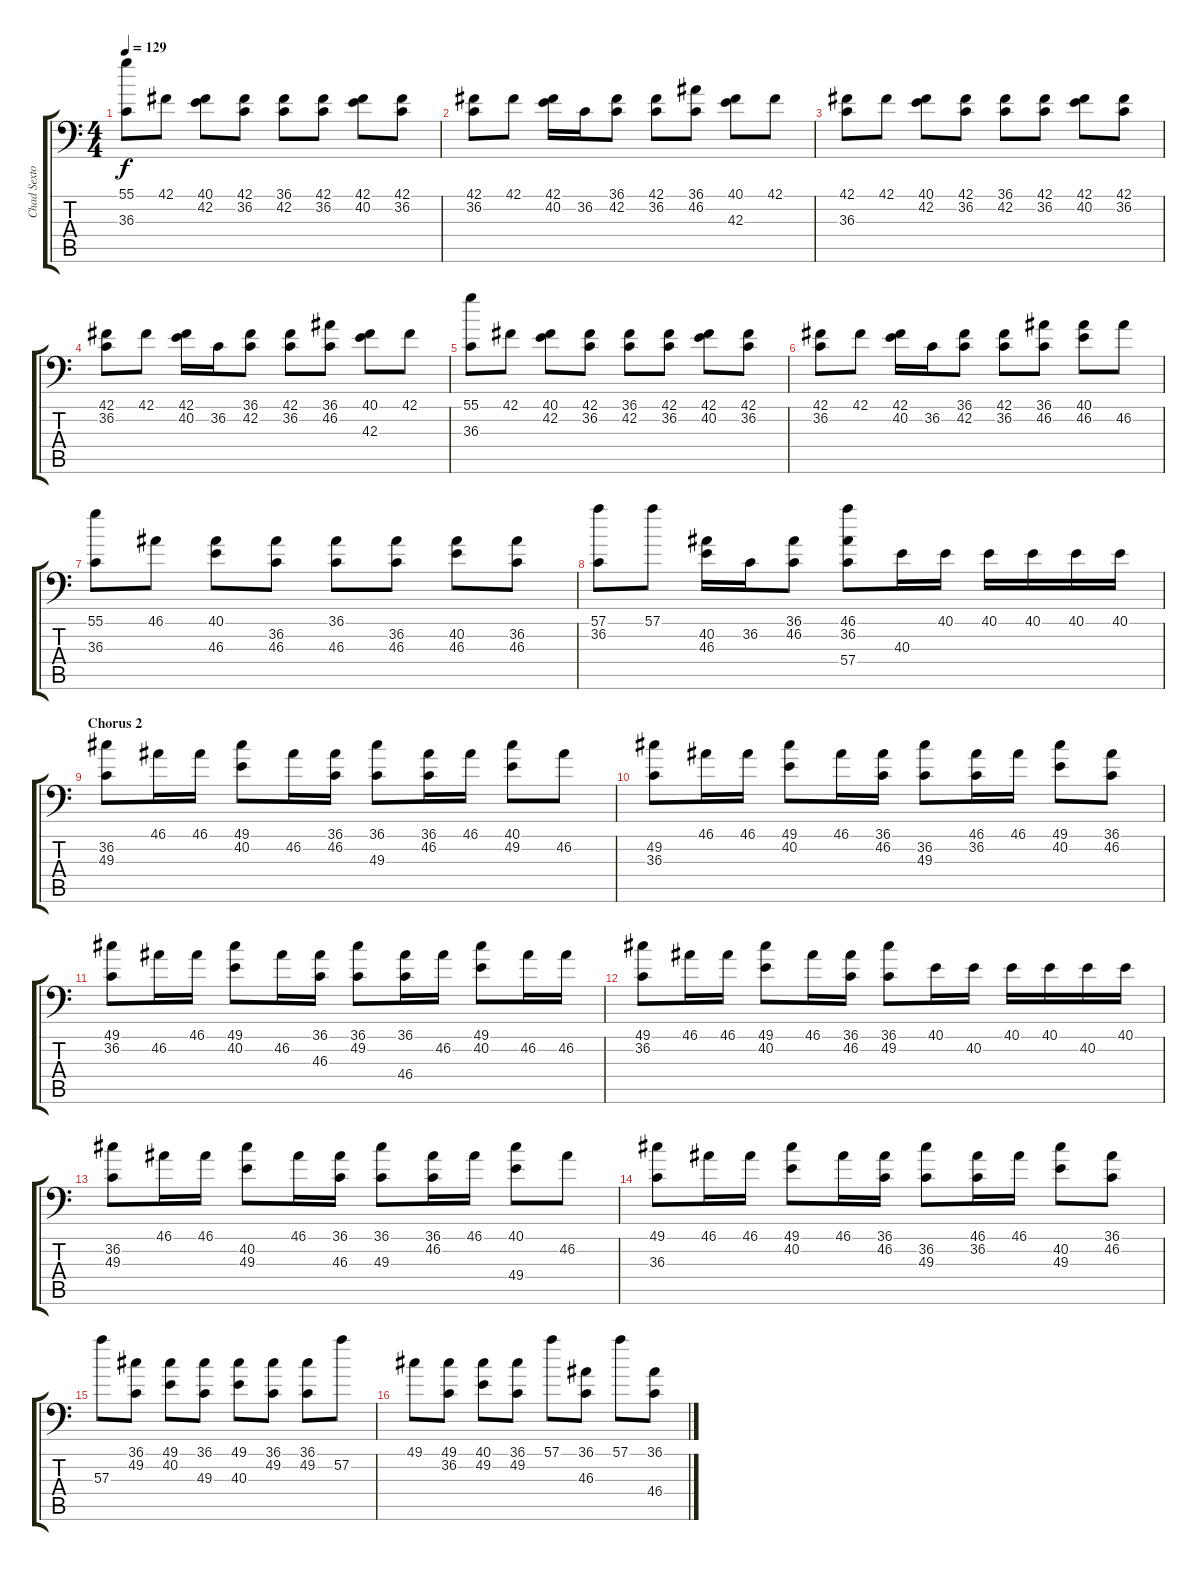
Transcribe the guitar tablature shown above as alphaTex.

\track ("Chad Sexton" "Chad Sexto") {instrument acousticgrandpiano}
\staff {score tabs}
\tuning (C-1 C-1 C-1 C-1 C-1 C-1) {hide}
\ts (4 4)
\tempo 129
\clef f4
\ks c
(55.1 36.3).8{dy f} 42.1.8 (40.1 42.2).8 (42.1 36.2).8 (36.1 42.2).8 (42.1 36.2).8 (42.1 40.2).8 (42.1 36.2).8 |
(42.1 36.2).8 42.1.8 (42.1 40.2).16 36.2.16 (36.1 42.2).8 (42.1 36.2).8 (36.1 46.2).8 (40.1 42.3).8 42.1.8 |
(42.1 36.3).8 42.1.8 (40.1 42.2).8 (42.1 36.2).8 (36.1 42.2).8 (42.1 36.2).8 (42.1 40.2).8 (42.1 36.2).8 |
(42.1 36.2).8 42.1.8 (42.1 40.2).16 36.2.16 (36.1 42.2).8 (42.1 36.2).8 (36.1 46.2).8 (40.1 42.3).8 42.1.8 |
(55.1 36.3).8 42.1.8 (40.1 42.2).8 (42.1 36.2).8 (36.1 42.2).8 (42.1 36.2).8 (42.1 40.2).8 (42.1 36.2).8 |
(42.1 36.2).8 42.1.8 (42.1 40.2).16 36.2.16 (36.1 42.2).8 (42.1 36.2).8 (36.1 46.2).8 (40.1 46.2).8 46.2.8 |
(55.1 36.3).8 46.1.8 (40.1 46.3).8 (36.2 46.3).8 (36.1 46.3).8 (36.2 46.3).8 (40.2 46.3).8 (36.2 46.3).8 |
(57.1 36.2).8 57.1.8 (40.2 46.3).16 36.2.16 (36.1 46.2).8 (46.1 36.2 57.4).8 40.3.16 40.1.16 40.1.16 40.1.16 40.1.16 40.1.16 |
\section ("" "Chorus 2")
(36.2 49.3).8 46.1.16 46.1.16 (49.1 40.2).8 46.2.16 (36.1 46.2).16 (36.1 49.3).8 (36.1 46.2).16 46.1.16 (40.1 49.2).8 46.2.8 |
(49.2 36.3).8 46.1.16 46.1.16 (49.1 40.2).8 46.1.16 (36.1 46.2).16 (36.2 49.3).8 (46.1 36.2).16 46.1.16 (49.1 40.2).8 (36.1 46.2).8 |
(49.1 36.2).8 46.2.16 46.1.16 (49.1 40.2).8 46.2.16 (36.1 46.3).16 (36.1 49.2).8 (36.1 46.4).16 46.2.16 (49.1 40.2).8 46.2.16 46.2.16 |
(49.1 36.2).8 46.1.16 46.1.16 (49.1 40.2).8 46.1.16 (36.1 46.2).16 (36.1 49.2).8 40.1.16 40.2.16 40.1.16 40.1.16 40.2.16 40.1.16 |
(36.2 49.3).8 46.1.16 46.1.16 (40.2 49.3).8 46.1.16 (36.1 46.3).16 (36.1 49.3).8 (36.1 46.2).16 46.1.16 (40.1 49.4).8 46.2.8 |
(49.1 36.3).8 46.1.16 46.1.16 (49.1 40.2).8 46.1.16 (36.1 46.2).16 (36.2 49.3).8 (46.1 36.2).16 46.1.16 (40.2 49.3).8 (36.1 46.2).8 |
57.3.8 (36.1 49.2).8 (49.1 40.2).8 (36.1 49.3).8 (49.1 40.3).8 (36.1 49.2).8 (36.1 49.2).8 57.2.8 |
49.1.8 (49.1 36.2).8 (40.1 49.2).8 (36.1 49.2).8 57.1.8 (36.1 46.3).8 57.1.8 (36.1 46.4).8
